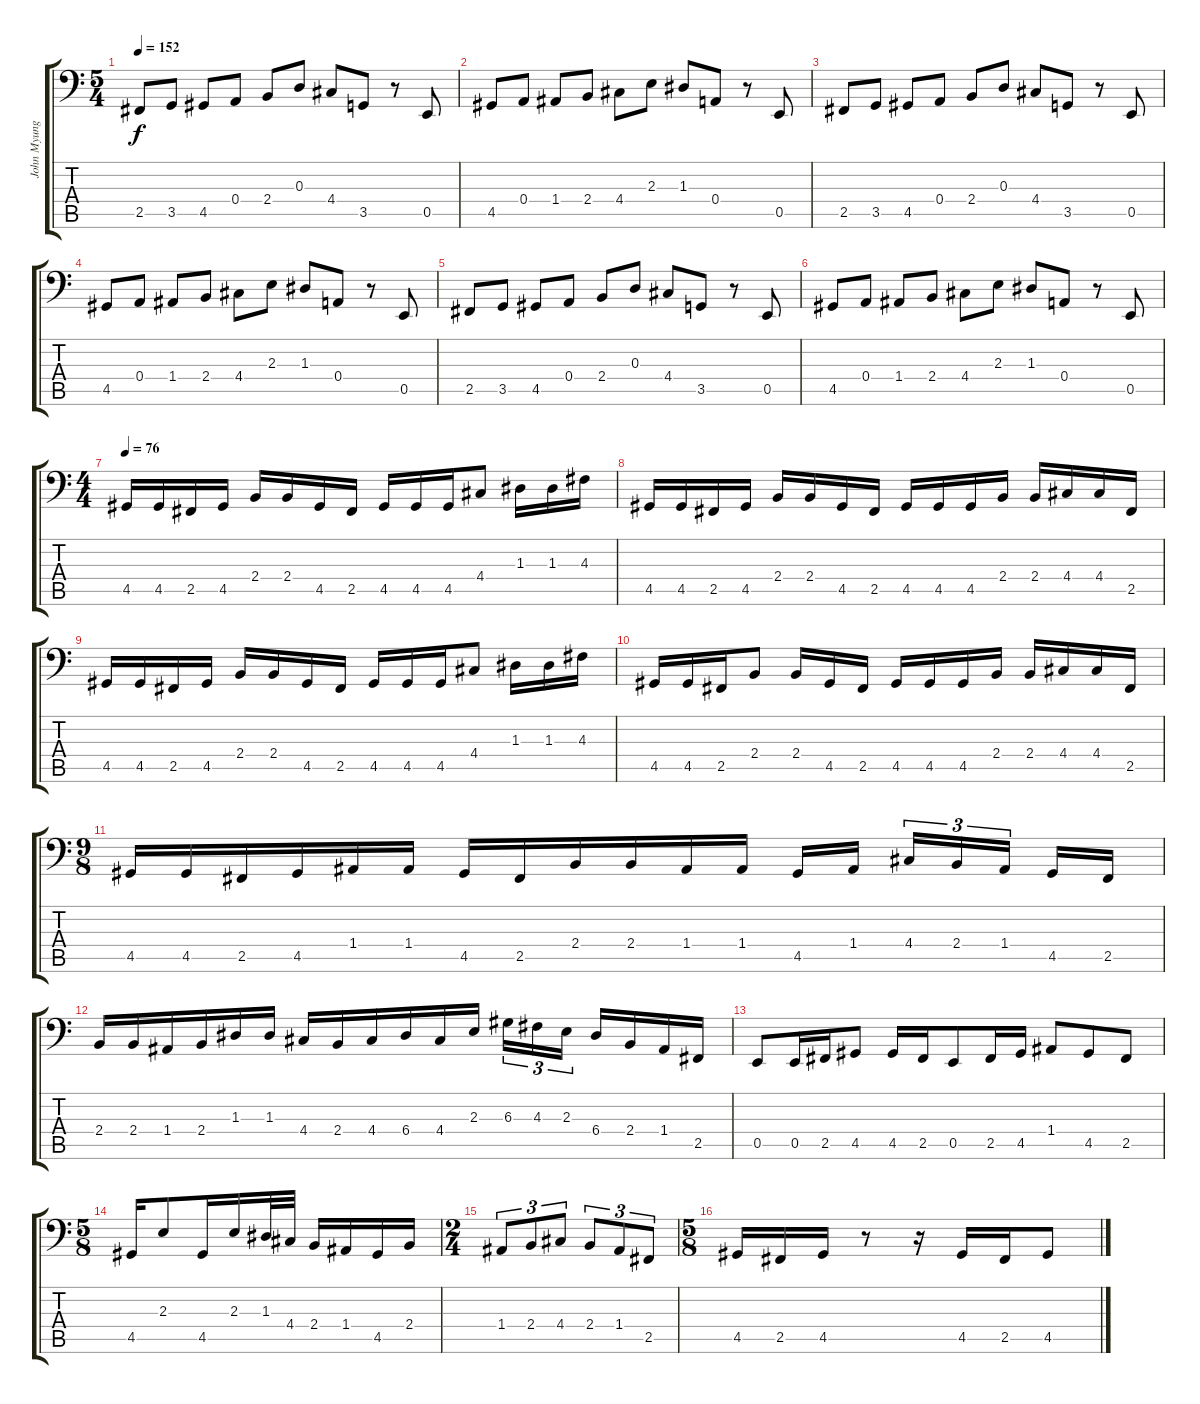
\track ("John Myung (Bass)" "John Myung") {instrument electricbassfinger}
\staff {score tabs}
\tuning (C3 G2 D2 A1 E1 B0) {hide}
\ts (5 4)
\tempo 152
\clef f4
\ks c
2.5.8{dy f} 3.5.8 4.5.8 0.4.8 2.4.8 0.3.8 4.4.8 3.5.8 r.8 0.5.8 |
4.5.8 0.4.8 1.4.8 2.4.8 4.4.8 2.3.8 1.3.8 0.4.8 r.8 0.5.8 |
2.5.8 3.5.8 4.5.8 0.4.8 2.4.8 0.3.8 4.4.8 3.5.8 r.8 0.5.8 |
4.5.8 0.4.8 1.4.8 2.4.8 4.4.8 2.3.8 1.3.8 0.4.8 r.8 0.5.8 |
2.5.8 3.5.8 4.5.8 0.4.8 2.4.8 0.3.8 4.4.8 3.5.8 r.8 0.5.8 |
4.5.8 0.4.8 1.4.8 2.4.8 4.4.8 2.3.8 1.3.8 0.4.8 r.8 0.5.8 |
\ts (4 4)
\tempo 76
4.5.16 4.5.16 2.5.16 4.5.16 2.4.16 2.4.16 4.5.16 2.5.16 4.5.16 4.5.16 4.5.16 4.4.8 1.3.16 1.3.16 4.3.16 |
4.5.16 4.5.16 2.5.16 4.5.16 2.4.16 2.4.16 4.5.16 2.5.16 4.5.16 4.5.16 4.5.16 2.4.16 2.4.16 4.4.16 4.4.16 2.5.16 |
4.5.16 4.5.16 2.5.16 4.5.16 2.4.16 2.4.16 4.5.16 2.5.16 4.5.16 4.5.16 4.5.16 4.4.8 1.3.16 1.3.16 4.3.16 |
4.5.16 4.5.16 2.5.16 2.4.8 2.4.16 4.5.16 2.5.16 4.5.16 4.5.16 4.5.16 2.4.16 2.4.16 4.4.16 4.4.16 2.5.16 |
\ts (9 8)
4.5.16 4.5.16 2.5.16 4.5.16 1.4.16 1.4.16 4.5.16 2.5.16 2.4.16 2.4.16 1.4.16 1.4.16 4.5.16 1.4.16{beam splitsecondary} 4.4.16{tu (3 2)} 2.4.16{tu (3 2)} 1.4.16{tu (3 2) beam splitsecondary} 4.5.16 2.5.16 |
2.4.16 2.4.16 1.4.16 2.4.16 1.3.16 1.3.16 4.4.16 2.4.16 4.4.16 6.4.16 4.4.16 2.3.16 6.3.16{tu (3 2)} 4.3.16{tu (3 2)} 2.3.16{tu (3 2) beam splitsecondary} 6.4.16 2.4.16 1.4.16 2.5.16 |
0.5.8 0.5.16 2.5.16 4.5.8 4.5.16 2.5.16 0.5.8 2.5.16 4.5.16 1.4.8 4.5.8 2.5.8 |
\ts (5 8)
4.5.16 2.3.8 4.5.16 2.3.16 1.3.32 4.4.32 2.4.16 1.4.16 4.5.16 2.4.16 |
\ts (2 4)
1.4.8{tu (3 2)} 2.4.8{tu (3 2)} 4.4.8{tu (3 2)} 2.4.8{tu (3 2)} 1.4.8{tu (3 2)} 2.5.8{tu (3 2)} |
\ts (5 8)
4.5.16 2.5.16 4.5.16 r.8 r.16 4.5.16 2.5.16 4.5.8
